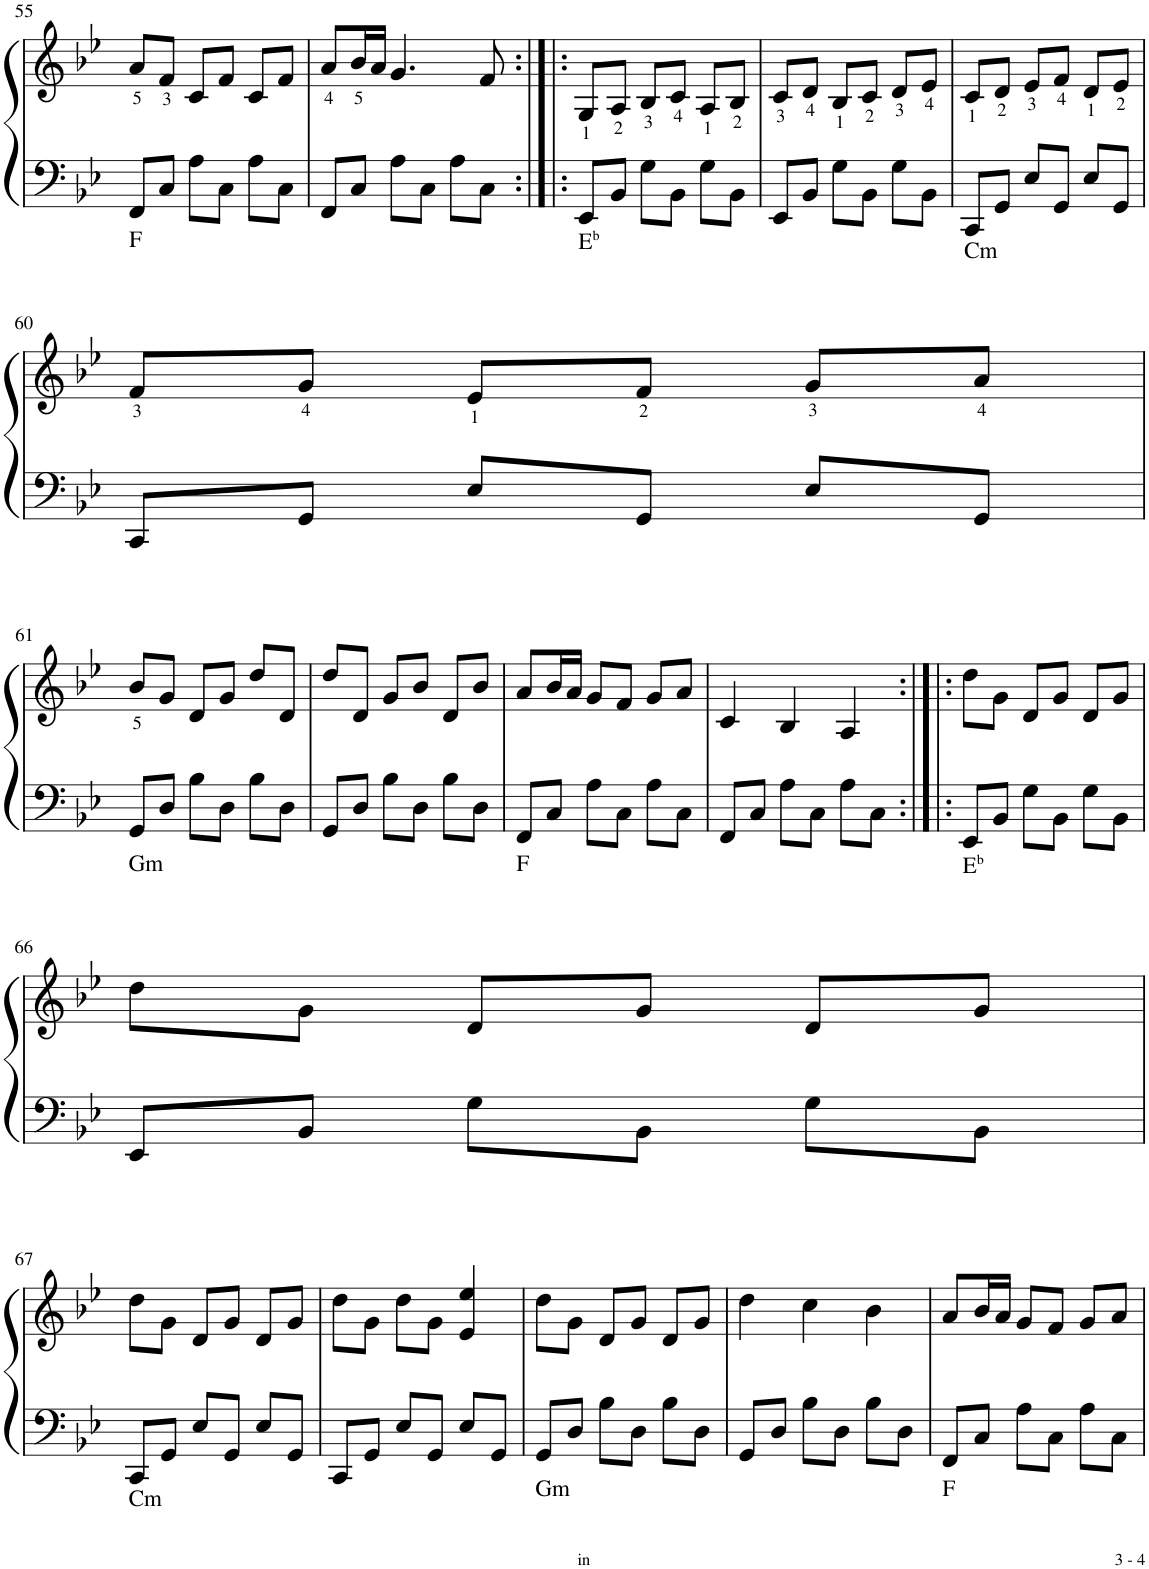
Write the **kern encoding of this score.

**kern	**kern
*part1	*part1
*staff2	*staff1
*I"Piano	*
*I'Pno.	*
!!LO:PB:g=z
*clefF4	*clefG2
*k[b-e-]	*k[b-e-]
*M3/4	*M3/4
=55	=55
!LO:TX:b:t=F	!
8FF/L	8a</L
8C/J	8f</J
8A\L	8c/L
8C\J	8f/J
8A\L	8c/L
8C\J	8f/J
=56	=56
8FF/L	8a</L
8C/J	16b-</L
.	16a/JJ
8A\L	4.g/
8C\J	.
8A\L	.
8C\J	8f/
=57:|!|:	=57:|!|:
!LO:TX:b:t=E	!
!LO:TX:b:t=b	!
8EE-/L	8G</L
8BB-/J	8A</J
8G\L	8B-</L
8BB-\J	8c</J
8G\L	8A</L
8BB-\J	8B-</J
=58	=58
8EE-/L	8c</L
8BB-/J	8d</J
8G\L	8B-</L
8BB-\J	8c</J
8G\L	8d</L
8BB-\J	8e-</J
=59	=59
!LO:TX:b:t=Cm	!
8CC/L	8c</L
8GG/J	8d</J
8E-/L	8e-</L
8GG/J	8f</J
8E-/L	8d</L
8GG/J	8e-</J
!!LO:LB:g=z
=60	=60
8CC/L	8f</L
8GG/J	8g</J
8E-/L	8e-</L
8GG/J	8f</J
8E-/L	8g</L
8GG/J	8a</J
!!LO:LB:g=z
=61	=61
!LO:TX:b:t=Gm	!
8GG/L	8b-</L
8D/J	8g/J
8B-\L	8d/L
8D\J	8g/J
8B-\L	8dd/L
8D\J	8d/J
=62	=62
8GG/L	8dd/L
8D/J	8d/J
8B-\L	8g/L
8D\J	8b-/J
8B-\L	8d/L
8D\J	8b-/J
=63	=63
!LO:TX:b:t=F	!
8FF/L	8a/L
8C/J	16b-/L
.	16a/JJ
8A\L	8g/L
8C\J	8f/J
8A\L	8g/L
8C\J	8a/J
=64	=64
8FF/L	4c/
8C/J	.
8A\L	4B-/
8C\J	.
8A\L	4A/
8C\J	.
=65:|!|:	=65:|!|:
!LO:TX:b:t=E	!
!LO:TX:b:t=b	!
8EE-/L	8dd\L
8BB-/J	8g\J
8G\L	8d/L
8BB-\J	8g/J
8G\L	8d/L
8BB-\J	8g/J
!!LO:LB:g=z
=66	=66
8EE-/L	8dd\L
8BB-/J	8g\J
8G\L	8d/L
8BB-\J	8g/J
8G\L	8d/L
8BB-\J	8g/J
!!LO:LB:g=z
=67	=67
!LO:TX:b:t=Cm	!
8CC/L	8dd\L
8GG/J	8g\J
8E-/L	8d/L
8GG/J	8g/J
8E-/L	8d/L
8GG/J	8g/J
=68	=68
8CC/L	8dd\L
8GG/J	8g\J
8E-/L	8dd\L
8GG/J	8g\J
8E-/L	4e-/ 4ee-/
8GG/J	.
=69	=69
!LO:TX:b:t=Gm	!
8GG/L	8dd\L
8D/J	8g\J
8B-\L	8d/L
8D\J	8g/J
8B-\L	8d/L
8D\J	8g/J
=70	=70
8GG/L	4dd\
8D/J	.
8B-\L	4cc\
8D\J	.
8B-\L	4b-\
8D\J	.
=71	=71
!LO:TX:b:t=F	!
8FF/L	8a/L
8C/J	16b-/L
.	16a/JJ
8A\L	8g/L
8C\J	8f/J
8A\L	8g/L
8C\J	8a/J
=	=
*-	*-
